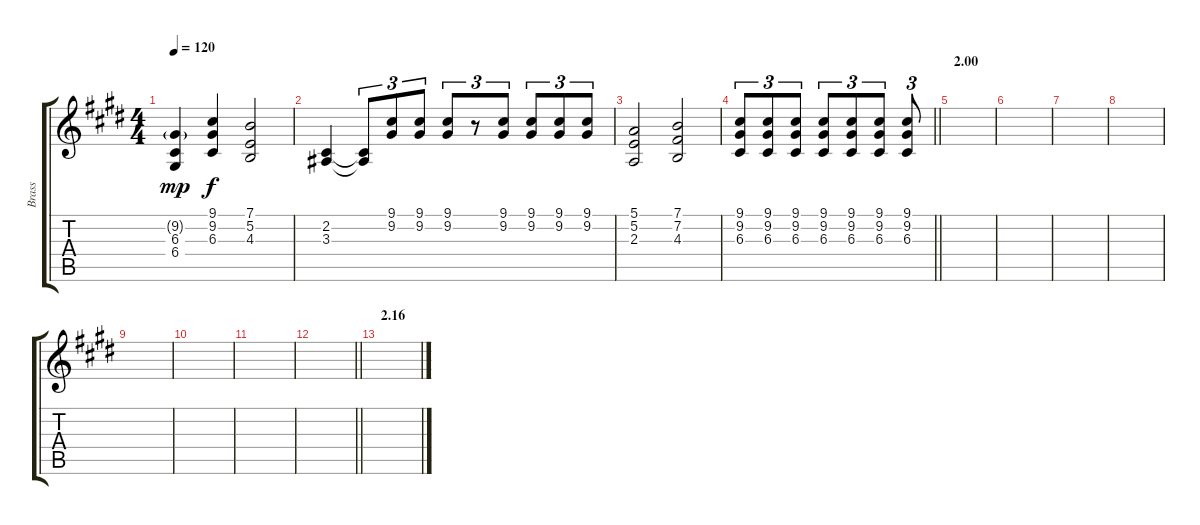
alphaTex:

\track ("Brass" "Brass") {instrument brasssection}
\staff {score tabs}
\tuning (E4 B3 G3 D3 A2 E2) {hide}
\ts (4 4)
\tempo 120
\clef g2
\ks c#minor
(9.2{g} 6.3 6.4).4{dy mp} (9.1 9.2 6.3).4{dy f} (7.1 5.2 4.3).2 |
(2.2 3.3).4 (2.2{t} 3.3{t}).8{tu (3 2)} (9.1 9.2).8{tu (3 2)} (9.1 9.2).8{tu (3 2)} (9.1 9.2).8{tu (3 2)} r.8{tu (3 2)} (9.1 9.2).8{tu (3 2)} (9.1 9.2).8{tu (3 2)} (9.1 9.2).8{tu (3 2)} (9.1 9.2).8{tu (3 2)} |
(5.1 5.2 2.3).2 (7.1 7.2 4.3).2 |
\barLineRight lightlight
(9.1 9.2 6.3).8{tu (3 2)} (9.1 9.2 6.3).8{tu (3 2)} (9.1 9.2 6.3).8{tu (3 2)} (9.1 9.2 6.3).8{tu (3 2)} (9.1 9.2 6.3).8{tu (3 2)} (9.1 9.2 6.3).8{tu (3 2)} (9.1 9.2 6.3).8{tu (3 2)} |
\section ("" "2.00")
|
|
|
|
|
|
|
\barLineRight lightlight
|
\section ("" "2.16")
